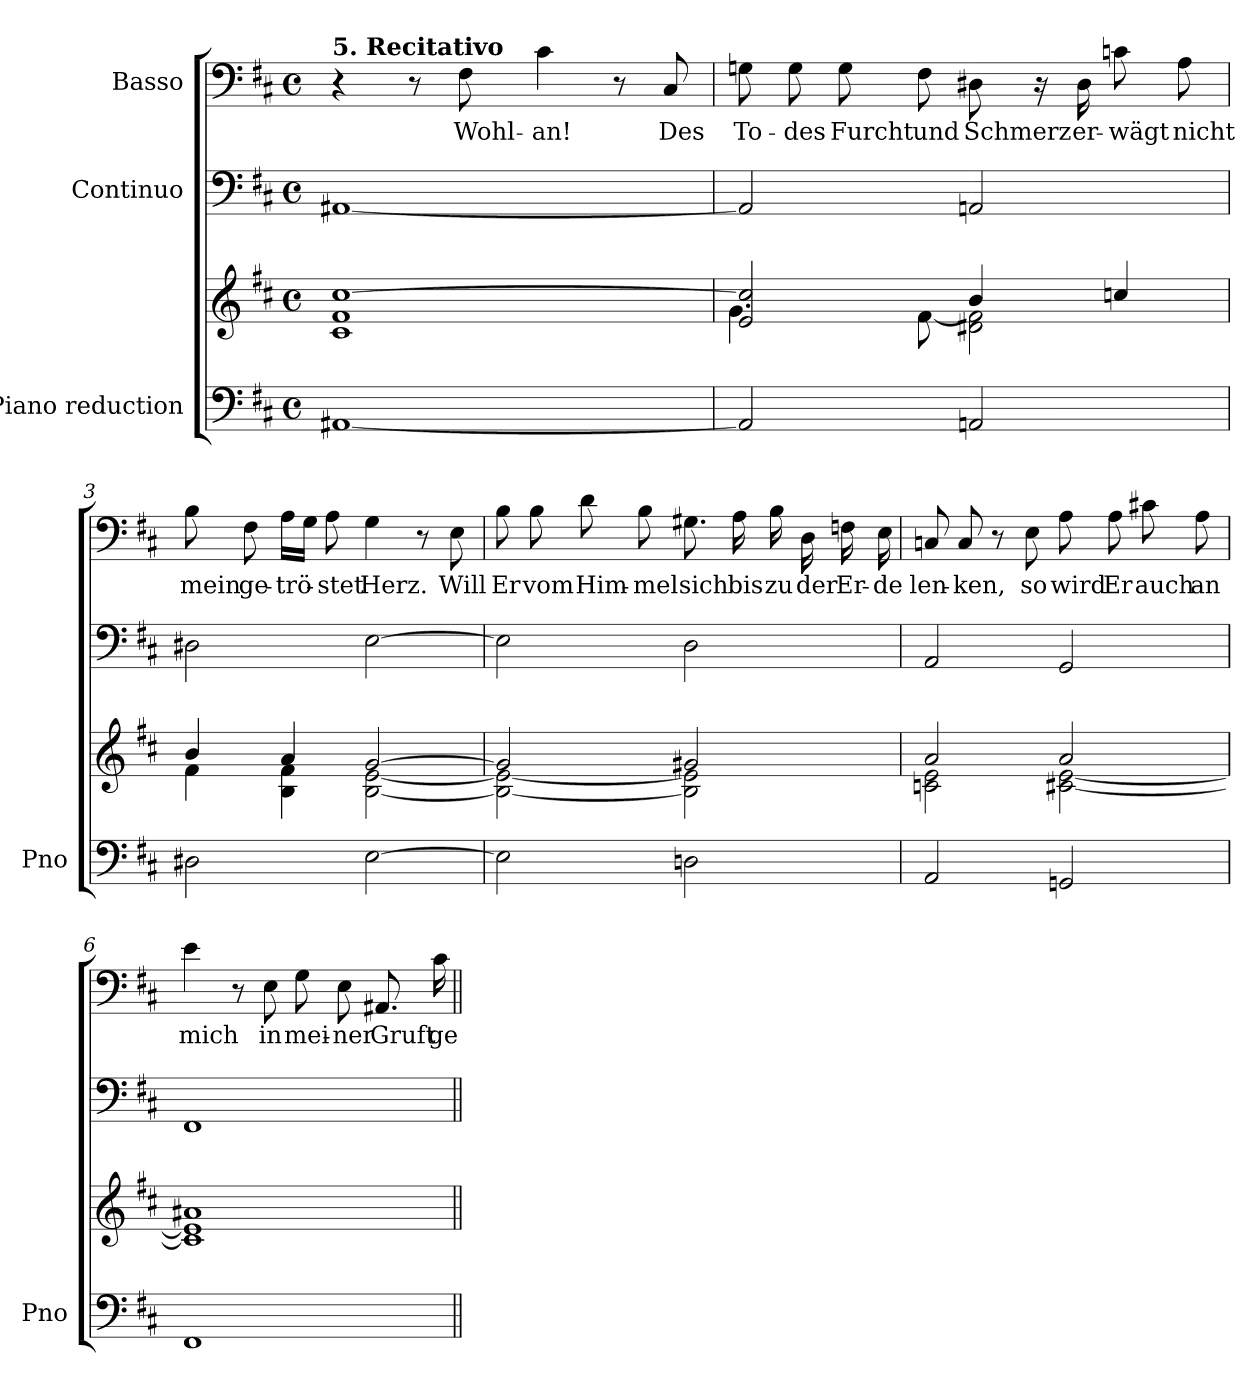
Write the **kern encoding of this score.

**kern	**kern	**kern	**kern	**text
*part3	*part3	*part2	*part1	*part1
*staff4	*staff3	*staff2	*staff1	*staff1
*I"Piano reduction	*	*I"Continuo	*I"Basso	*
*I'Pno	*	*	*	*
*stria5	*stria5	*	*	*
*clefF4	*clefG2	*clefF4	*clefF4	*
*k[f#c#]	*k[f#c#]	*k[f#c#]	*k[f#c#]	*
*M4/4	*M4/4	*M4/4	*M4/4	*
*met(c)	*met(c)	*met(c)	*met(c)	*
=1	=1	=1	=1	=1
*	*^	*	*	*
!	!	!	!	!LO:TX:a:B:t=5. Recitativo	!
[1AA#X	[1cc#	1c# 1f#	[1AA#X	4r	.
.	.	.	.	8r	.
!	!	!	!	!	!LO:LY:b
.	.	.	.	8F#\	Wohl-
!	!	!	!	!	!LO:LY:b
.	.	.	.	4c#\	-an!
.	.	.	.	8r	.
!	!	!	!	!	!LO:LY:b
.	.	.	.	8C#/	Des
=2	=2	=2	=2	=2	=2
!	!	!	!	!	!LO:LY:b
2AA#/]	2e/ 2cc#/]	4.g\	2AA#/]	8Gn\	To-
!	!	!	!	!	!LO:LY:b
.	.	.	.	8G\	-des
!	!	!	!	!	!LO:LY:b
.	.	.	.	8G\	Furcht
!	!	!	!	!	!LO:LY:b
.	.	[>8f#\	.	8F#\	und
!	!	!	!	!	!LO:LY:b
2AAn/	4b/	2d#X\ 2f#\]	2AAn/	8D#X\	Schmerz
.	.	.	.	16r	.
!	!	!	!	!	!LO:LY:b
.	.	.	.	16D#\	er-
!	!	!	!	!	!LO:LY:b
.	4ccn/	.	.	8cn\	-wägt
!	!	!	!	!	!LO:LY:b
.	.	.	.	8A\	nicht
=3	=3	=3	=3	=3	=3
!	!	!	!	!	!LO:LY:b
2D#X\	4b/	4f#\	2D#X\	8B\	mein
!	!	!	!	!	!LO:LY:b
.	.	.	.	8F#\	ge-
!	!	!	!	!	!LO:LY:b
.	4a/	4B\ 4f#\	.	16A\LL	-trö-
.	.	.	.	16G\JJ	.
!	!	!	!	!	!LO:LY:b
.	.	.	.	8A\	-stet
!	!	!	!	!	!LO:LY:b
[2E\	[2g/	[2B\ [2e\	[2E\	4G\	Herz.
.	.	.	.	8r	.
!	!	!	!	!	!LO:LY:b
.	.	.	.	8E\	Will
=4	=4	=4	=4	=4	=4
!	!	!	!	!	!LO:LY:b
2E\]	2g/]	2B\_ 2e\_	2E\]	8B\	Er
!	!	!	!	!	!LO:LY:b
.	.	.	.	8B\	vom
!	!	!	!	!	!LO:LY:b
.	.	.	.	8d\	Him-
!	!	!	!	!	!LO:LY:b
.	.	.	.	8B\	-mel
!	!	!	!	!	!LO:LY:b
2Dn\	2g#X/	2B\] 2e\]	2D\	8.G#X\	sich
!	!	!	!	!	!LO:LY:b
.	.	.	.	16A\	bis
!	!	!	!	!	!LO:LY:b
.	.	.	.	16B\	zu
!	!	!	!	!	!LO:LY:b
.	.	.	.	16D\	der
!	!	!	!	!	!LO:LY:b
.	.	.	.	16Fn\	Er-
!	!	!	!	!	!LO:LY:b
.	.	.	.	16E\	-de
!!LO:LB:g=z
=5	=5	=5	=5	=5	=5
!	!	!	!	!	!LO:LY:b
2AA/	2a/	2cn\ 2e\	2AA/	8Cn/	len-
!	!	!	!	!	!LO:LY:b
.	.	.	.	8C/	-ken,
.	.	.	.	8r	.
!	!	!	!	!	!LO:LY:b
.	.	.	.	8E\	so
!	!	!	!	!	!LO:LY:b
2GGn/	2a/	[2c#X\ [2e\	2GG/	8A\	wird
!	!	!	!	!	!LO:LY:b
.	.	.	.	8A\	Er
!	!	!	!	!	!LO:LY:b
.	.	.	.	8c#X\	auch
!	!	!	!	!	!LO:LY:b
.	.	.	.	8A\	an
=6	=6	=6	=6	=6	=6
!	!	!	!	!	!LO:LY:b
1FF#	1a#X	1c#] 1e]	1FF#	4e\	mich
.	.	.	.	8r	.
!	!	!	!	!	!LO:LY:b
.	.	.	.	8E\	in
!	!	!	!	!	!LO:LY:b
.	.	.	.	8G\	mei-
!	!	!	!	!	!LO:LY:b
.	.	.	.	8E\	-ner
!	!	!	!	!	!LO:LY:b
.	.	.	.	8.AA#X/	Gruft
!	!	!	!	!	!LO:LY:b
.	.	.	.	16c#\	ge-
*	*v	*v	*	*	*
=||	=||	=||	=||	=||
*-	*-	*-	*-	*-
